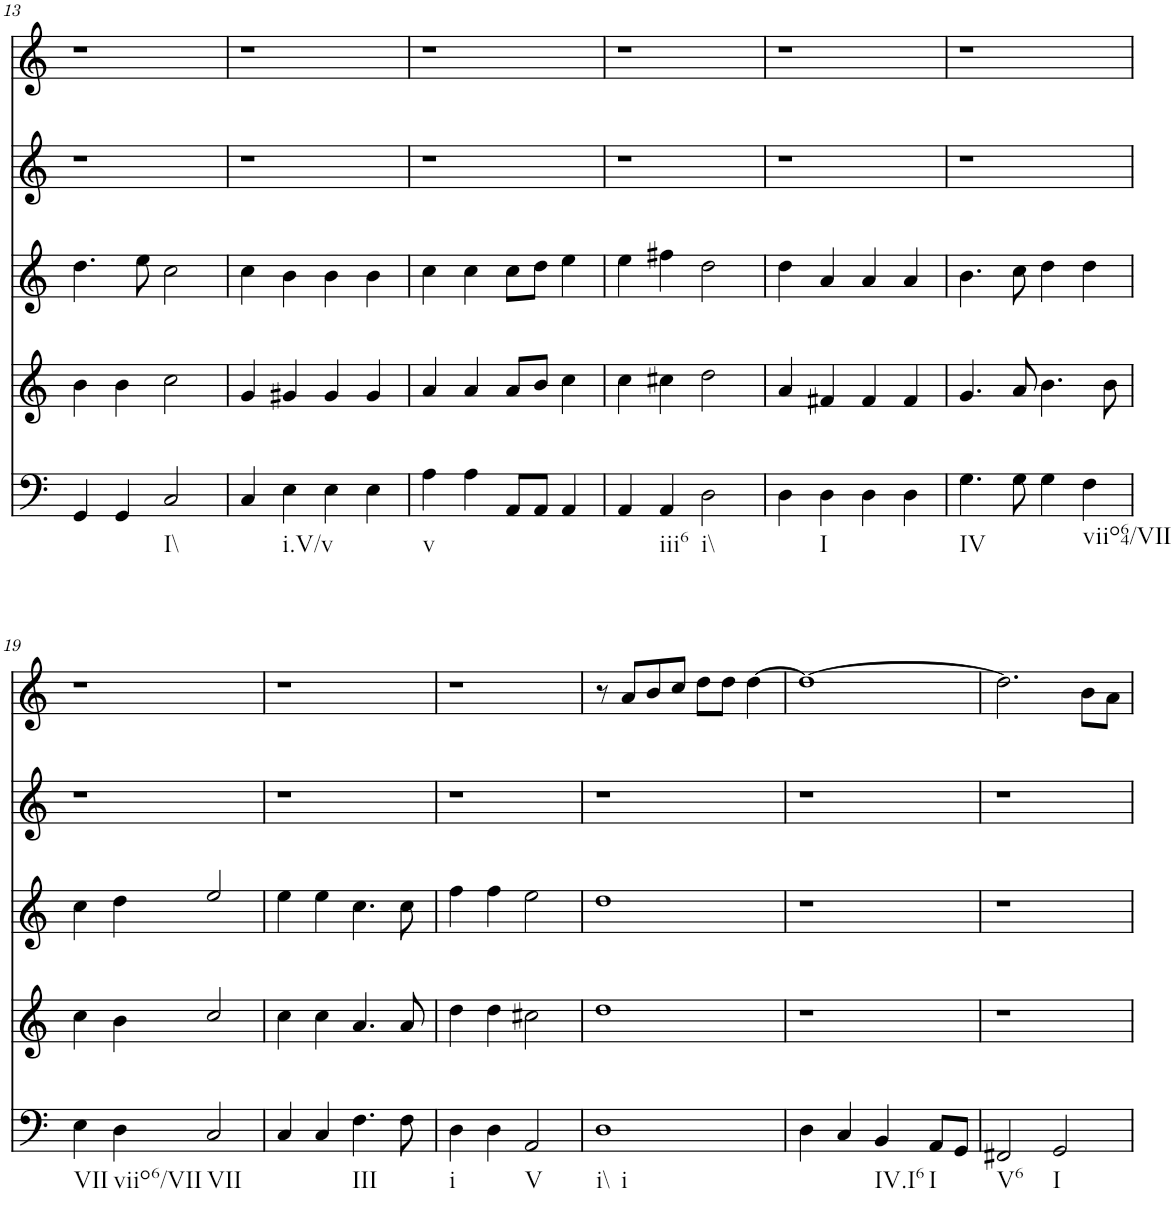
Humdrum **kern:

**kern	**kern	**kern	**kern	**kern
*part5	*part4	*part3	*part2	*part1
*staff5	*staff4	*staff3	*staff2	*staff1
*I"vox	*I"vox	*I"vox	*I"vox	*I"vox
!!LO:PB:g=z
*clefF4	*clefG2	*clefG2	*clefG2	*clefG2
*k[]	*k[]	*k[]	*k[]	*k[]
*M4/4	*M4/4	*M4/4	*M4/4	*M4/4
=13	=13	=13	=13	=13
4GG/	4b\	4.dd\	1r	1r
4GG/	4b\	.	.	.
.	.	8ee\	.	.
!LO:TX:b:t=I\\	!	!	!	!
2C/	2cc\	2cc\	.	.
=14	=14	=14	=14	=14
4C/	4g/	4cc\	1r	1r
!LO:TX:b:t=i.V/v	!	!	!	!
4E\	4g#X/	4b\	.	.
4E\	4g#/	4b\	.	.
4E\	4g#/	4b\	.	.
=15	=15	=15	=15	=15
!LO:TX:b:t=v	!	!	!	!
4A\	4a/	4cc\	1r	1r
4A\	4a/	4cc\	.	.
8AA/L	8a/L	8cc\L	.	.
8AA/J	8b/J	8dd\J	.	.
4AA/	4cc\	4ee\	.	.
=16	=16	=16	=16	=16
4AA/	4cc\	4ee\	1r	1r
!LO:TX:b:t=iii6	!	!	!	!
4AA/	4cc#X\	4ff#X\	.	.
!LO:TX:b:t=i\\	!	!	!	!
2D\	2dd\	2dd\	.	.
=17	=17	=17	=17	=17
4D\	4a/	4dd\	1r	1r
!LO:TX:b:t=I	!	!	!	!
4D\	4f#X/	4a/	.	.
4D\	4f#/	4a/	.	.
4D\	4f#/	4a/	.	.
=18	=18	=18	=18	=18
!LO:TX:b:t=IV	!	!	!	!
4.G\	4.g/	4.b\	1r	1r
8G\	8a/	8cc\	.	.
4G\	4.b\	4dd\	.	.
!LO:TX:b:t=viio64/VII	!	!	!	!
4F\	.	4dd\	.	.
.	8b\	.	.	.
!!LO:LB:g=z
=19	=19	=19	=19	=19
!LO:TX:b:t=VII	!	!	!	!
4E\	4cc\	4cc\	1r	1r
!LO:TX:b:t=viio6/VII	!	!	!	!
4D\	4b\	4dd\	.	.
!LO:TX:b:t=VII	!	!	!	!
2C/	2cc/	2ee/	.	.
=20	=20	=20	=20	=20
4C/	4cc\	4ee\	1r	1r
4C/	4cc\	4ee\	.	.
!LO:TX:b:t=III	!	!	!	!
4.F\	4.a/	4.cc\	.	.
8F\	8a/	8cc\	.	.
=21	=21	=21	=21	=21
!LO:TX:b:t=i	!	!	!	!
4D\	4dd\	4ff\	1r	1r
4D\	4dd\	4ff\	.	.
!LO:TX:b:t=V	!	!	!	!
2AA/	2cc#X\	2ee\	.	.
=22	=22	=22	=22	=22
!LO:TX:b:t=i\\	!	!	!	!
!LO:TX:b:t=i	!	!	!	!
1D	1dd	1dd	1r	8r
.	.	.	.	8a/L
.	.	.	.	8b/
.	.	.	.	8cc/J
.	.	.	.	8dd\L
.	.	.	.	8dd\J
.	.	.	.	[4dd\
=23	=23	=23	=23	=23
4D\	1r	1r	1r	1dd_
4C/	.	.	.	.
!LO:TX:b:t=IV.I6	!	!	!	!
4BB/	.	.	.	.
!LO:TX:b:t=I	!	!	!	!
8AA/L	.	.	.	.
8GG/J	.	.	.	.
=24	=24	=24	=24	=24
!LO:TX:b:t=V6	!	!	!	!
2FF#X/	1r	1r	1r	2.dd\]
!LO:TX:b:t=I	!	!	!	!
2GG/	.	.	.	.
.	.	.	.	8b\L
.	.	.	.	8a\J
=	=	=	=	=
*-	*-	*-	*-	*-
